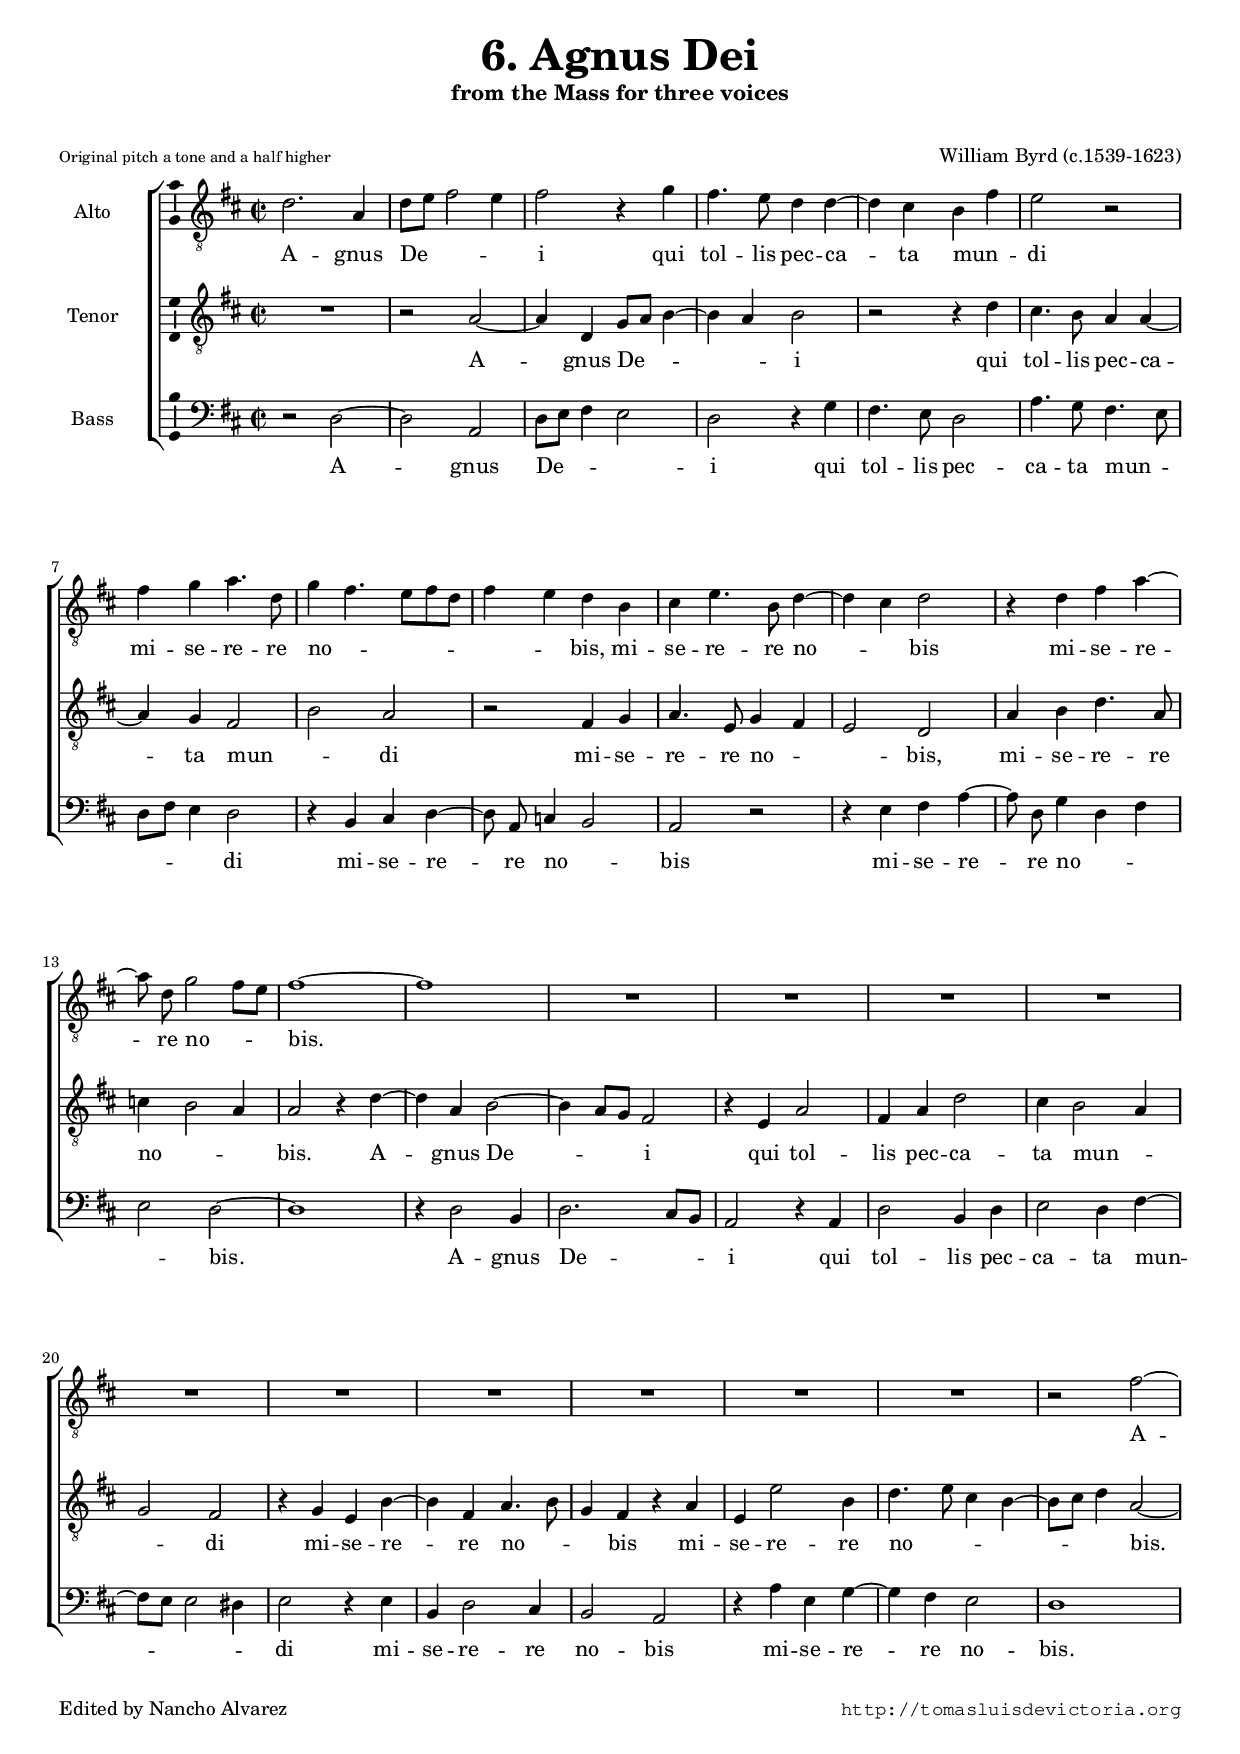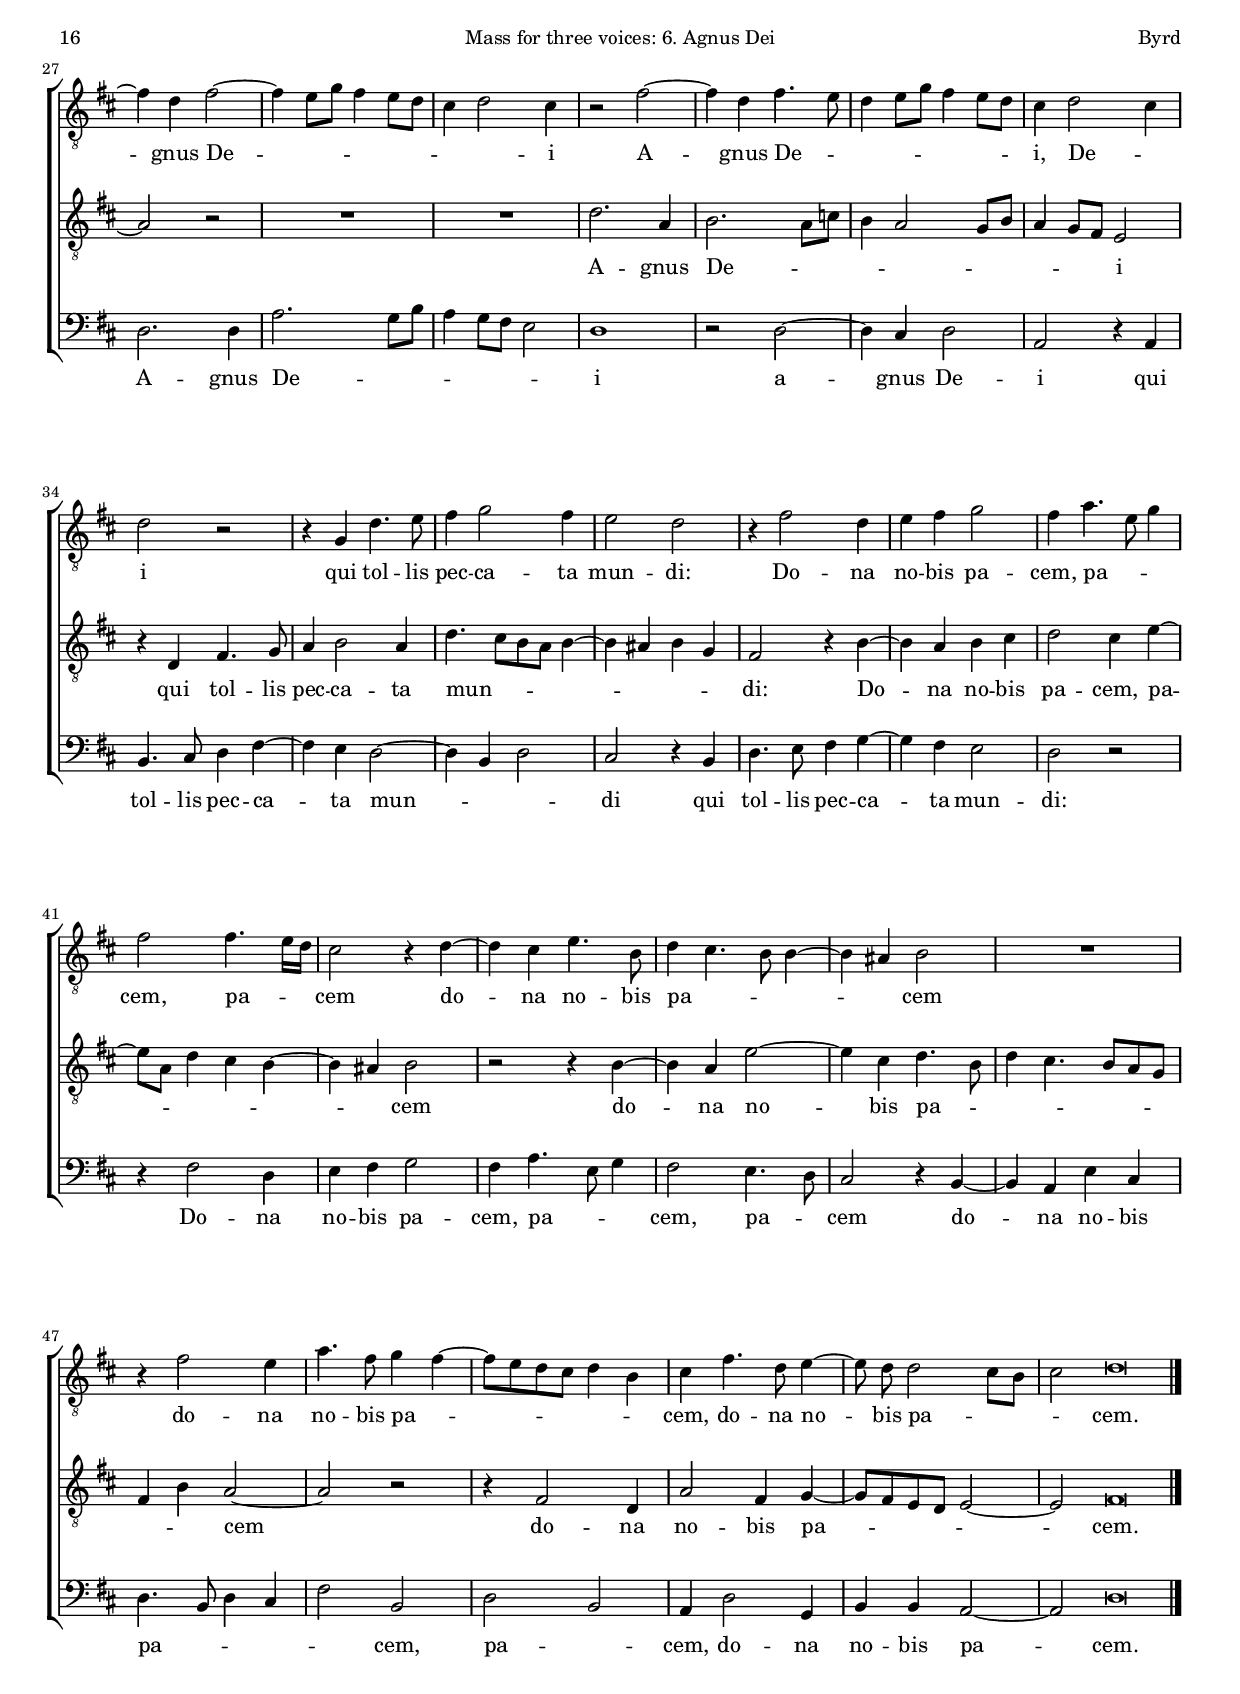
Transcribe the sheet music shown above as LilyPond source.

\version "2.18.0"

#(set-default-paper-size "a4")
#(set-global-staff-size 16.8)
#(ly:set-option 'point-and-click #f)
%mobile -s16.0 -i1.5

italicas=\override LyricText.font-shape = #'italic
rectas=\override LyricText.font-shape = #'upright
ss=\once \set suggestAccidentals = ##t
mtempo={\tempo 4 = 100}
mtempob={\tempo 4 = 50}


htitle="Mass for three voices: 6. Agnus Dei"
hcomposer="Byrd"

\header {
	title=\markup{\fontsize #3 "6. Agnus Dei"}
	subtitle="from the Mass for three voices"
	subsubtitle=\markup{\null \vspace #1 }
	composer="William Byrd (c.1539-1623)"
        pdfauthor=\composer
	%opus="(-)"
	poet=\markup{\fontsize #-2 "Original pitch a tone and a half higher"}
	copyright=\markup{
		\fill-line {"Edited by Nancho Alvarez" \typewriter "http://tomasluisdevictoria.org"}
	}
%	tagline=""
}


global={\key ees \major \time 2/2 \skip 1*52 \bar "|." }


altus={
        ees'2. bes4 |
	ees'8 f' g'2 f'4 |
	g'2 r4 aes' |
	g'4. f'8 ees'4 ees' ~ |
%5
	ees' d' c' g' |
	f'2 r |
	g'4 aes' bes'4. ees'8 |
	aes'4 g'4. f'8 g' ees' |
	g'4 f' ees' c' |
%10
	d' f'4. c'8 ees'4 ~ |
	ees' d' ees'2 |
	r4 ees' g' bes' ~ |
	bes'8 \noBeam ees' aes'2 g'8 f' |
	g'1 ~ |
%15
	g' |
	R1*4/4 |
	R1*4/4 |
	R1*4/4 |
	R1*4/4 |
%20
	R1*4/4 |
	R1*4/4 |
	R1*4/4 |
	R1*4/4 |
	R1*4/4 |
%25
	R1*4/4 |
	r2 g' ~ |
	g'4 ees' g'2 ~ |
	g'4 f'8 aes' g'4 f'8 ees' |
	d'4 ees'2 d'4 |
%30
	r2 g' ~ |
	g'4 ees' g'4. f'8 |
	ees'4 f'8 aes' g'4 f'8 ees' |
	d'4 ees'2 d'4 |
	ees'2 r |
%35
	r4 aes ees'4. f'8 |
	g'4 aes'2 g'4 |
	f'2 ees' |
	r4 g'2 ees'4 |
	f' g' aes'2 |
%40
	g'4 bes'4. f'8 aes'4 |
	g'2 g'4. f'16 ees' |
	d'2 r4 ees' ~ |
	ees' d' f'4. c'8 |
	ees'4 d'4. c'8 c'4 ~ |
%45
	c' b c'2 |
	R1*4/4 |
	r4 g'2 f'4 |
	bes'4. g'8 aes'4 g' ~ |
	g'8 f' ees' d' ees'4 c' |
%50
	d' g'4. ees'8 f'4 ~ |
	f'8 \noBeam ees' ees'2 d'8 c' |
	d'2 \mtempob ees'\breve*1/4
}

tenor={
	R1*4/4 |
	r2 bes ~ |
	bes4 ees aes8 bes c'4 ~ |
	c' bes c'2 |
%5
	r r4 ees' |
	d'4. c'8 bes4 bes ~ |
	bes aes g2 |
	c' bes |
	r g4 aes |
%10
	bes4. f8 aes4 g |
	f2 ees |
	bes4 c' ees'4. bes8 |
	des'4 c'2 bes4 |
	bes2 r4 ees' ~ |
%15
	ees' bes c'2 ~ |
	c'4 bes8 aes g2 |
	r4 f bes2 |
	g4 bes ees'2 |
	d'4 c'2 bes4 |
%20
	aes2 g |
	r4 aes f c' ~ |
	c' g bes4. c'8 |
	aes4 g r bes |
	f f'2 c'4 |
%25
	ees'4. f'8 d'4 c' ~ |
	c'8 d' ees'4 bes2 ~ |
	bes r |
	R1*4/4 |
	R1*4/4 |
%30
	ees'2. bes4 |
	c'2. bes8 des' |
	c'4 bes2 aes8 c' |
	bes4 aes8 g f2 |
	r4 ees g4. aes8 |
%35
	bes4 c'2 bes4 |
	ees'4. d'8[ c' bes] c'4 ~ |
	c' b c' aes |
	g2 r4 c' ~ |
	c' bes c' d' |
%40
	ees'2 d'4 f' ~ |
	f'8 bes ees'4 d' c' ~ |
	c' b c'2 |
	r r4 c' ~ |
	c' bes f'2 ~ |
%45
	f'4 d' ees'4. c'8 |
	ees'4 d'4. c'8 bes aes |
	g4 c' bes2 ~ |
	bes r |
	r4 g2 ees4 |
%50
	bes2 g4 aes ~ |
	aes8 g f ees f2 ~ |
	f g\breve*1/4
}

bassus={
	r2 ees ~ |
	ees bes, |
	ees8 f g4 f2 |
	ees r4 aes |
%5
	g4. f8 ees2 |
	bes4. aes8 g4. f8 |
	ees g f4 ees2 |
	r4 c d ees ~ |
	ees8 \noBeam bes, des4 c2 |
%10
	bes, r |
	r4 f g bes ~ |
	bes8 \noBeam ees aes4 ees g |
	f2 ees ~ |
	ees1 |
%15
	r4 ees2 c4 |
	ees2. d8 c |
	bes,2 r4 bes, |
	ees2 c4 ees |
	f2 ees4 g ~ |
%20
	g8 f f2 e4 |
	f2 r4 f |
	c ees2 d4 |
	c2 bes, |
	r4 bes f aes ~ |
%25
	aes g f2 |
	ees1 |
	ees2. ees4 |
	bes2. aes8 c' |
	bes4 aes8 g f2 |
%30
	ees1 |
	r2 ees ~ |
	ees4 d ees2 |
	bes, r4 bes, |
	c4. d8 ees4 g ~ |
%35
	g f ees2 ~ |
	ees4 c ees2 |
	d r4 c |
	ees4. f8 g4 aes ~ |
	aes g f2 |
%40
	ees r |
	r4 g2 ees4 |
	f g aes2 |
	g4 bes4. f8 aes4 |
	g2 f4. ees8 |
%45
	d2 r4 c ~ |
	c bes, f d |
	ees4. c8 ees4 d |
	g2 c |
	ees c |
%50
	bes,4 ees2 aes,4 |
	c c bes,2 ~ |
	bes, ees\breve*1/4
}

textoaltus=\lyricmode{
A -- gnus De -- _ _ _ i
qui tol -- lis pec -- ca -- ta mun -- _ di
mi -- se -- re -- re no -- _ _ _ _ _ _ bis,
mi -- se -- re -- re no -- _ bis
mi -- se -- re -- re no -- _ _ bis. 
A -- gnus De -- _ _ _ _ _ _ _ i
A -- gnus De -- _ _ _ _ _ _ _ i,
De -- _ i
qui tol -- lis pec -- ca -- ta mun -- di:
Do -- na no -- bis pa -- cem,
pa -- _ _ cem,
pa -- _ _ cem
do -- na no -- bis pa -- _ _ _ _ cem
do -- na no -- bis pa -- _ _ _ _ _ _ cem,
do -- na no -- bis pa -- _ _ _ cem.
}

textotenor=\lyricmode{
A -- gnus De -- _ _ _ i
qui tol -- lis pec -- ca -- ta mun -- _ di
mi -- se -- re -- re no -- _ _ bis,
mi -- se -- re -- re no -- _ _ bis.
A -- gnus De -- _ _ i
qui tol -- lis pec -- ca -- ta mun -- _ _ di
mi -- se -- re -- re no -- _ _ bis
mi -- se -- re -- re no -- _ _ _ _ _ bis.
A -- gnus De -- _ _ _ _ _ _ _ _ _ i
qui tol -- lis pec -- ca -- ta mun -- _ _ _ _ _ _ _ di:
Do -- na no -- bis pa -- cem,
pa -- _ _ _ _ _ cem
do -- na no -- bis pa -- _ _ _ _ _ _ _ _ cem
do -- na no -- bis pa -- _ _ _ _ cem.
}

textobassus=\lyricmode{
A -- gnus De -- _ _ _ i
qui tol -- lis pec -- ca -- ta mun -- _ _ _ _ di
mi -- se -- re -- re no -- _ bis
mi -- se -- re -- re no -- _ _ _ bis.
A -- gnus De -- _ _ i
qui tol -- lis pec -- ca -- ta mun -- _ _ _ di
mi -- se -- re -- re no -- bis
mi -- se -- re -- re no -- bis.
A -- gnus De -- _ _ _ _ _ _ i
a -- gnus De -- i
qui tol -- lis pec -- ca -- ta mun -- _ _ di
qui tol -- lis pec -- ca -- ta mun -- di:
Do -- na no -- bis pa -- cem,
pa -- _ _ cem,
pa -- _ cem
do -- na no -- bis pa -- _ _ _ _ cem,
pa -- _ cem,
do -- na no -- bis pa -- cem.
}




\score {\transpose c' b{
\new ChoirStaff<<

	\new Staff <<\global
	\new Voice="v2" {
		\set Staff.instrumentName="Alto "
		\clef "G_8"
		\altus }
	\new Lyrics \lyricsto "v2" {\textoaltus }
	>>
	
	\new Staff <<\global
	\new Voice="v3" {
		\set Staff.instrumentName="Tenor "
		\clef "G_8"
		\tenor }
	\new Lyrics \lyricsto "v3" {\textotenor }
	>>

	\new Staff <<\global
	\new Voice="v4" {
		\set Staff.instrumentName="Bass "
		\clef "bass"
		\bassus }
	\new Lyrics \lyricsto "v4" {\textobassus }
	>>
	
>>

	} % transpose

\layout{ 
	\context {\Lyrics 
		\override VerticalAxisGroup.staff-affinity = #UP
		\override VerticalAxisGroup.nonstaff-relatedstaff-spacing =
			#'((basic-distance . 0) (minimum-distance . 0) (padding . 1))
		\override LyricText.font-size = #1.2
		\override LyricHyphen.minimum-distance = #0.5
	}
	\context {\Score 
		tempoHideNote = ##t
		\override BarNumber.padding = #2 
	}
	\context {\Voice 
		%melismaBusyProperties = #'()
		%autoBeaming = ##f
	}
	\context {\Staff 
                %\RemoveEmptyStaves
                %\override VerticalAxisGroup.remove-first = ##t
		\override VerticalAxisGroup.staff-staff-spacing =
			#'((basic-distance . 11) (minimum-distance . 0) (padding . 1))
		\consists Ambitus_engraver 
		\override LigatureBracket.padding = #1
	}
}

%\midi { \mtempo }

}


\paper{
	evenHeaderMarkup=\markup  \fill-line { \fromproperty #'page:page-number-string \htitle \hcomposer }
	oddHeaderMarkup= \markup  \fill-line { \on-the-fly #not-first-page \hcomposer \on-the-fly #not-first-page \htitle \on-the-fly #not-first-page \fromproperty #'page:page-number-string }
	%system-count=20
	%page-count = 8
	ragged-last-bottom = ##f
	indent=1.7\cm
	system-system-spacing =
	#'((basic-distance . 20) (minimum-distance . 0) (padding . 5))
	top-system-spacing = % header
	#'((basic-distance . 8) (minimum-distance . 0) (padding . 0))
	last-bottom-spacing = % footer
	#'((basic-distance . 12) (minimum-distance . 0) (padding . 0))
	markup-system-spacing.padding = #1.5

first-page-number=15
}